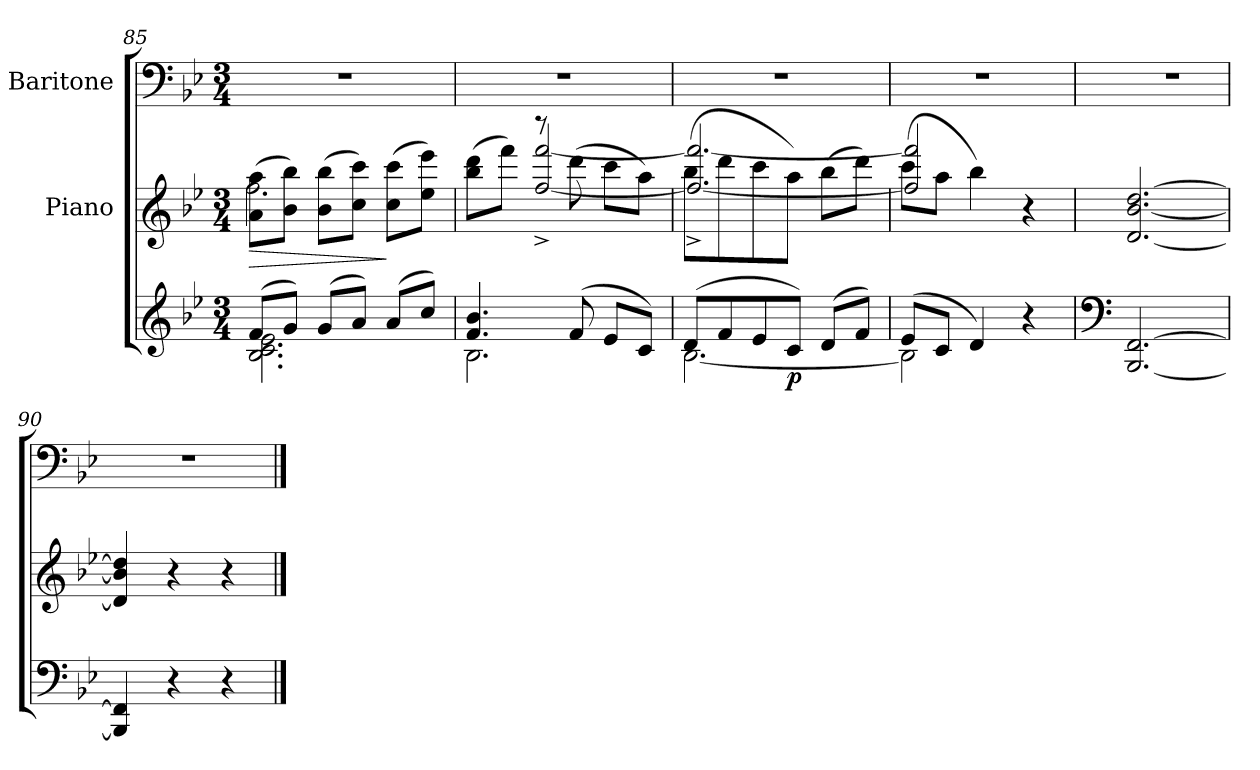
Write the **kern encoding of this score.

**kern	**dynam	**kern	**dynam	**kern
*part3	*part3	*part2	*part2	*part1
*staff3	*staff3	*staff2	*staff2	*staff1
*	*	*I"Piano	*	*I"Baritone
!!LO:LB:g=z
*clefG2	*	*clefG2	*	*clefF4
*k[b-e-]	*	*k[b-e-]	*	*k[b-e-]
*B-:	*	*B-:	*	*B-:
*M3/4	*	*M3/4	*	*M3/4
=85	=85	=85	=85	=85
*^	*	*	*	*
!	!	!	!	!LO:HP:b	!LO:N:vis=1
*	*	*	*^	*	*
(8fi/L	2.B-i\ 2.ci 2.e-i	.	(8ai\ 8aaiL	2.ffi\	>	2.r
8gi/J)	.	.	8b-i\ 8bb-iJ)	.	.	.
(8gi/L	.	.	(8b-i\ 8bb-iL	.	.	.
8ai/J)	.	.	8cci\ 8ccciJ)	.	.	.
(8ai/L	.	.	(8cci\ 8ccciL	.	]	.
8cci/J)	.	.	8ee-i\ 8eee-iJ)	.	.	.
=86	=86	=86	=86	=86	=86	=86
!	!	!	!	!	!	!LO:N:vis=1
4.fi/ 4.b-i	2.B-i\	.	(8bb-i\ 8dddiL	4ryy	.	2.r
.	.	.	8fffi\J)	.	.	.
.	.	.	8r	[2ffi/^ [2fffi^	.	.
(8fi/	.	.	(8dddi\	.	.	.
8e-i/L	.	.	8ccci\L	.	.	.
8ci/J)	.	.	8aai\J)	.	.	.
=87	=87	=87	=87	=87	=87	=87
!	!	!	!	!	!	!LO:N:vis=1
(8di/L	[2.B-i\	.	(8bb-i\L	2.ffi/_^ 2.fffi_^	.	2.r
8fi/	.	.	8dddi\	.	.	.
8e-i/	.	.	8ccci\	.	.	.
8ci/J)	.	p	8aai\J)	.	.	.
(8di/L	.	.	(8bb-i\L	.	.	.
8fi/J)	.	.	8dddi\J)	.	.	.
=88	=88	=88	=88	=88	=88	=88
!	!	!	!	!	!	!LO:N:vis=1
(8e-i/L	2B-i\]	.	(8ccci\L	2ffi/] 2fffi]	.	2.r
8ci/J	.	.	8aai\J	.	.	.
4di/)	.	.	4bb-i\)	.	.	.
4r	4ryy	.	4r	4ryy	.	.
*v	*v	*	*	*	*	*
*	*	*v	*v	*	*
=89	=89	=89	=89	=89
*clefF4	*	*	*	*
*^	*	*^	*	*
!	!	!	!	!	!	!LO:N:vis=1
*v	*v	*	*	*	*	*
*	*	*v	*v	*	*
[2.BBB-i/ [2.FFi	.	[2.di/ [2.b-i [2.ddi	.	2.r
=90	=90	=90	=90	=90
!	!	!	!	!LO:N:vis=1
4BBB-i/] 4FFi]	.	4di/] 4b-i] 4ddi]	.	2.r
4r	.	4r	.	.
4r	.	4r	.	.
==	==	==	==	==
*-	*-	*-	*-	*-
